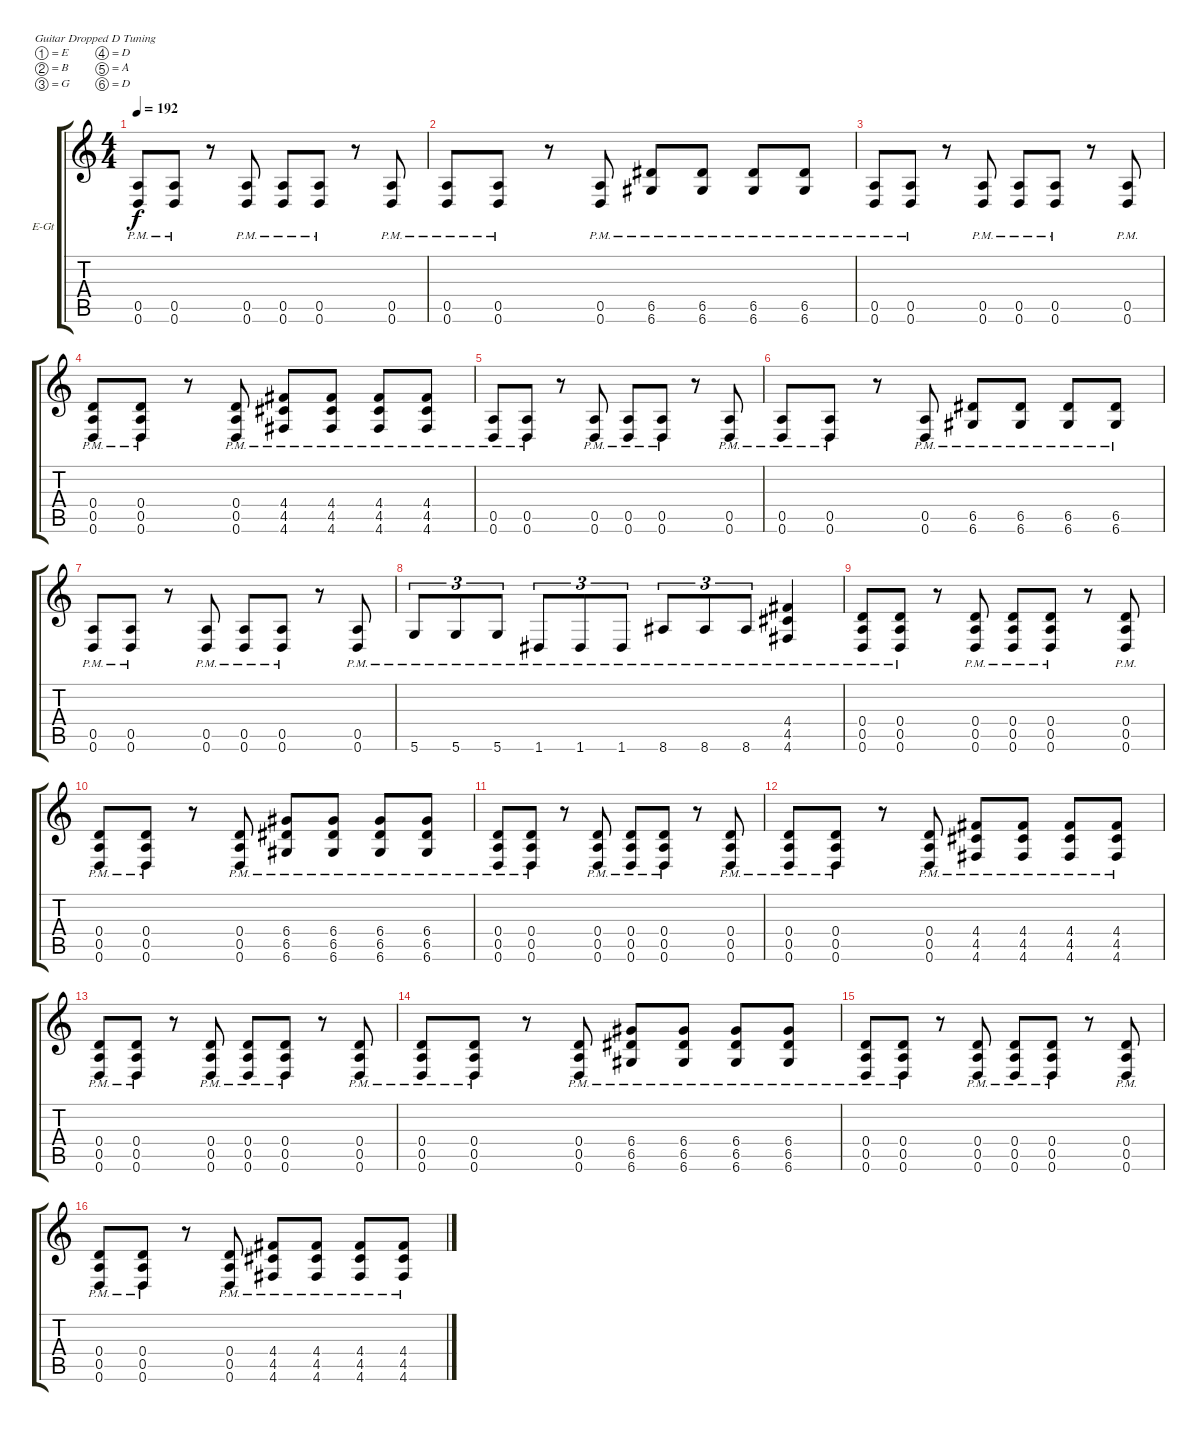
\defaultSystemsLayout 4
\bracketExtendMode groupsimilarinstruments
\firstSystemTrackNameOrientation horizontal
\otherSystemsTrackNameOrientation horizontal
\track ("Electric Guitar" "E-Gt") {instrument distortionguitar}
\staff {score tabs}
\tuning (E4 B3 G3 D3 A2 D2)
\ts (4 4)
\tempo 192
\clef g2
\ks c
(0.5{pm} 0.6{pm}).8{dy f} (0.5{pm} 0.6{pm}).8 r.8 (0.5{pm} 0.6{pm}).8 (0.5{pm} 0.6{pm}).8 (0.5{pm} 0.6{pm}).8 r.8 (0.5{pm} 0.6{pm}).8 |
(0.5{pm} 0.6{pm}).8 (0.6{pm} 0.5{pm}).8 r.8 (0.5{pm} 0.6{pm}).8 (6.6{pm} 6.5{pm}).8 (6.6{pm} 6.5{pm}).8 (6.6{pm} 6.5{pm}).8 (6.6{pm} 6.5{pm}).8 |
(0.5{pm} 0.6{pm}).8 (0.5{pm} 0.6{pm}).8 r.8 (0.5{pm} 0.6{pm}).8 (0.5{pm} 0.6{pm}).8 (0.5{pm} 0.6{pm}).8 r.8 (0.5{pm} 0.6{pm}).8 |
(0.5{pm} 0.6{pm} 0.4{pm}).8 (0.6{pm} 0.5{pm} 0.4{pm}).8 r.8 (0.5{pm} 0.6{pm} 0.4{pm}).8 (4.6{pm} 4.5{pm} 4.4{pm}).8 (4.6{pm} 4.5{pm} 4.4{pm}).8 (4.6{pm} 4.5{pm} 4.4{pm}).8 (4.6{pm} 4.5{pm} 4.4{pm}).8 |
(0.5{pm} 0.6{pm}).8 (0.5{pm} 0.6{pm}).8 r.8 (0.5{pm} 0.6{pm}).8 (0.5{pm} 0.6{pm}).8 (0.5{pm} 0.6{pm}).8 r.8 (0.5{pm} 0.6{pm}).8 |
(0.5{pm} 0.6{pm}).8 (0.6{pm} 0.5{pm}).8 r.8 (0.5{pm} 0.6{pm}).8 (6.6{pm} 6.5{pm}).8 (6.6{pm} 6.5{pm}).8 (6.6{pm} 6.5{pm}).8 (6.6{pm} 6.5{pm}).8 |
(0.5{pm} 0.6{pm}).8 (0.5{pm} 0.6{pm}).8 r.8 (0.5{pm} 0.6{pm}).8 (0.5{pm} 0.6{pm}).8 (0.5{pm} 0.6{pm}).8 r.8 (0.5{pm} 0.6{pm}).8 |
5.6{pm}.8{tu (3 2)} 5.6{pm}.8{tu (3 2)} 5.6{pm}.8{tu (3 2)} 1.6{pm}.8{tu (3 2)} 1.6{pm}.8{tu (3 2)} 1.6{pm}.8{tu (3 2)} 8.6{pm}.8{tu (3 2)} 8.6{pm}.8{tu (3 2)} 8.6{pm}.8{tu (3 2)} (4.6{pm} 4.5{pm} 4.4{pm}).4 |
(0.5{pm} 0.6{pm} 0.4{pm}).8 (0.5{pm} 0.6{pm} 0.4{pm}).8 r.8 (0.5{pm} 0.6{pm} 0.4{pm}).8 (0.5{pm} 0.6{pm} 0.4{pm}).8 (0.5{pm} 0.6{pm} 0.4{pm}).8 r.8 (0.5{pm} 0.6{pm} 0.4{pm}).8 |
(0.5{pm} 0.6{pm} 0.4{pm}).8 (0.6{pm} 0.5{pm} 0.4{pm}).8 r.8 (0.5{pm} 0.6{pm} 0.4{pm}).8 (6.6{pm} 6.5{pm} 6.4{pm}).8 (6.6{pm} 6.5{pm} 6.4{pm}).8 (6.6{pm} 6.5{pm} 6.4{pm}).8 (6.6{pm} 6.5{pm} 6.4{pm}).8 |
(0.5{pm} 0.6{pm} 0.4{pm}).8 (0.5{pm} 0.6{pm} 0.4{pm}).8 r.8 (0.5{pm} 0.6{pm} 0.4{pm}).8 (0.5{pm} 0.6{pm} 0.4{pm}).8 (0.5{pm} 0.6{pm} 0.4{pm}).8 r.8 (0.5{pm} 0.6{pm} 0.4{pm}).8 |
(0.5{pm} 0.6{pm} 0.4{pm}).8 (0.6{pm} 0.5{pm} 0.4{pm}).8 r.8 (0.5{pm} 0.6{pm} 0.4{pm}).8 (4.6{pm} 4.5{pm} 4.4{pm}).8 (4.6{pm} 4.5{pm} 4.4{pm}).8 (4.6{pm} 4.5{pm} 4.4{pm}).8 (4.6{pm} 4.5{pm} 4.4{pm}).8 |
(0.5{pm} 0.6{pm} 0.4{pm}).8 (0.5{pm} 0.6{pm} 0.4{pm}).8 r.8 (0.5{pm} 0.6{pm} 0.4{pm}).8 (0.5{pm} 0.6{pm} 0.4{pm}).8 (0.5{pm} 0.6{pm} 0.4{pm}).8 r.8 (0.5{pm} 0.6{pm} 0.4{pm}).8 |
(0.5{pm} 0.6{pm} 0.4{pm}).8 (0.6{pm} 0.5{pm} 0.4{pm}).8 r.8 (0.5{pm} 0.6{pm} 0.4{pm}).8 (6.6{pm} 6.5{pm} 6.4{pm}).8 (6.6{pm} 6.5{pm} 6.4{pm}).8 (6.6{pm} 6.5{pm} 6.4{pm}).8 (6.6{pm} 6.5{pm} 6.4{pm}).8 |
(0.5{pm} 0.6{pm} 0.4{pm}).8 (0.5{pm} 0.6{pm} 0.4{pm}).8 r.8 (0.5{pm} 0.6{pm} 0.4{pm}).8 (0.5{pm} 0.6{pm} 0.4{pm}).8 (0.5{pm} 0.6{pm} 0.4{pm}).8 r.8 (0.5{pm} 0.6{pm} 0.4{pm}).8 |
(0.5{pm} 0.6{pm} 0.4{pm}).8 (0.6{pm} 0.5{pm} 0.4{pm}).8 r.8 (0.5{pm} 0.6{pm} 0.4{pm}).8 (4.6{pm} 4.5{pm} 4.4{pm}).8 (4.6{pm} 4.5{pm} 4.4{pm}).8 (4.6{pm} 4.5{pm} 4.4{pm}).8 (4.6{pm} 4.5{pm} 4.4{pm}).8
